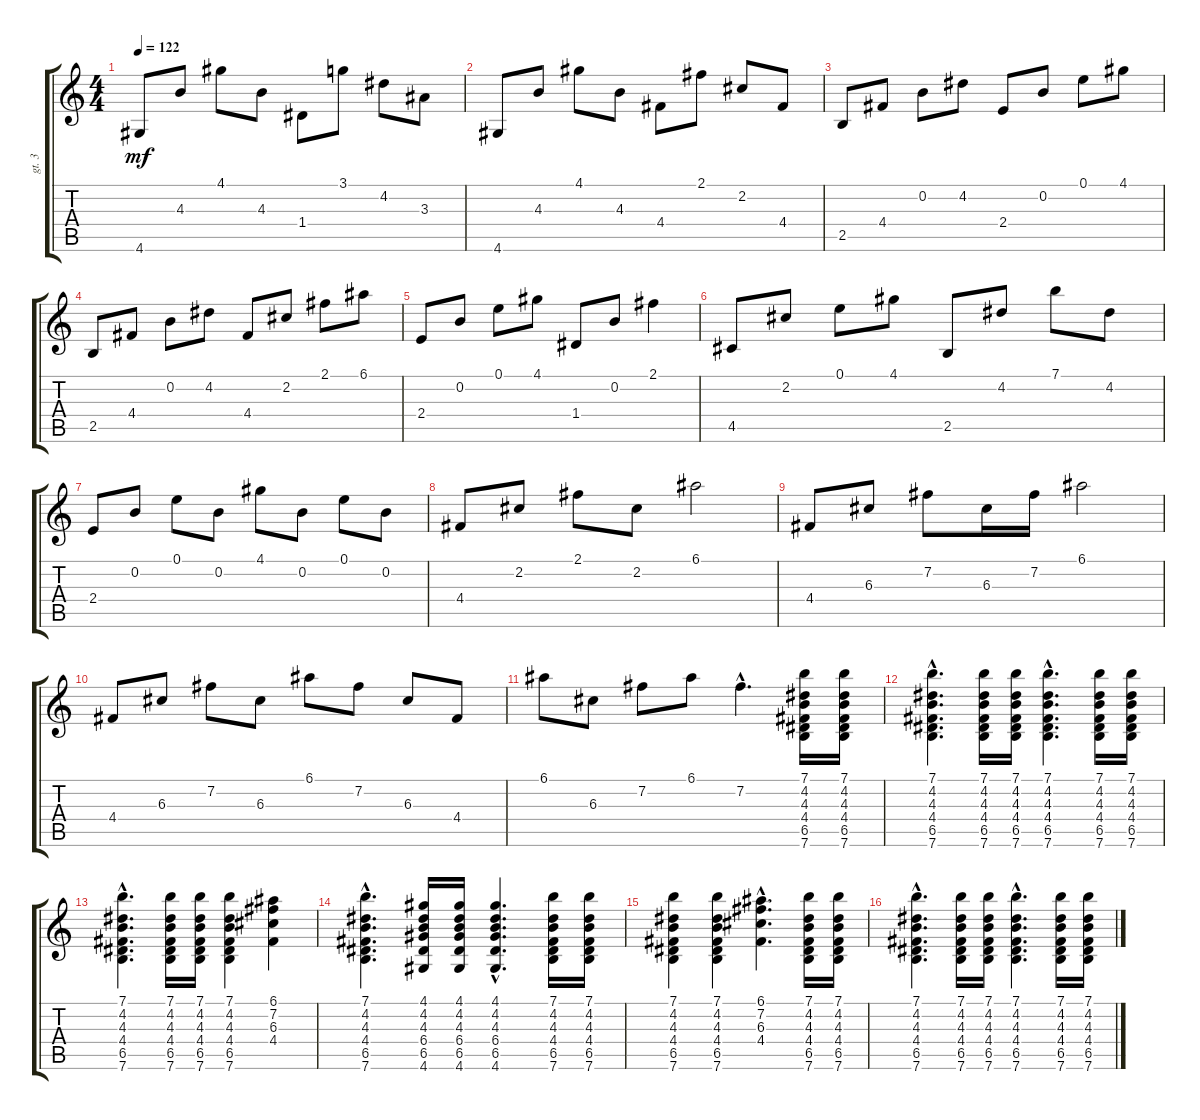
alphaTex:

\track ("gt. 3" "gt. 3") {instrument acousticguitarsteel}
\staff {score tabs}
\tuning (E4 B3 G3 D3 A2 E2) {hide}
\ts (4 4)
\tempo 122
\clef g2
\ks c
4.6.8{dy mf} 4.3.8 4.1.8 4.3.8 1.4.8 3.1.8 4.2.8 3.3.8 |
4.6.8 4.3.8 4.1.8 4.3.8 4.4.8 2.1.8 2.2.8 4.4.8 |
2.5.8 4.4.8 0.2.8 4.2.8 2.4.8 0.2.8 0.1.8 4.1.8 |
2.5.8 4.4.8 0.2.8 4.2.8 4.4.8 2.2.8 2.1.8 6.1.8 |
2.4.8 0.2.8 0.1.8 4.1.8 1.4.8 0.2.8 2.1.4 |
4.5.8 2.2.8 0.1.8 4.1.8 2.5.8 4.2.8 7.1.8 4.2.8 |
2.4.8 0.2.8 0.1.8 0.2.8 4.1.8 0.2.8 0.1.8 0.2.8 |
4.4.8 2.2.8 2.1.8 2.2.8 6.1.2 |
4.4.8 6.3.8 7.2.8 6.3.16 7.2.16 6.1.2 |
4.4.8 6.3.8 7.2.8 6.3.8 6.1.8 7.2.8 6.3.8 4.4.8 |
6.1.8 6.3.8 7.2.8 6.1.8 7.2{hac}.4{d} (7.1 4.2 4.3 4.4 6.5 7.6).16 (7.1 4.2 4.3 4.4 6.5 7.6).16 |
(7.1{hac} 4.2{hac} 4.3{hac} 4.4{hac} 6.5{hac} 7.6{hac}).4{d} (7.1 4.2 4.3 4.4 6.5 7.6).16 (7.1 4.2 4.3 4.4 6.5 7.6).16 (7.1{hac} 4.2{hac} 4.3{hac} 4.4{hac} 6.5{hac} 7.6{hac}).4{d} (7.1 4.2 4.3 4.4 6.5 7.6).16 (7.1 4.2 4.3 4.4 6.5 7.6).16 |
(7.1{hac} 4.2{hac} 4.3{hac} 4.4{hac} 6.5{hac} 7.6{hac}).4{d} (7.1 4.2 4.3 4.4 6.5 7.6).16 (7.1 4.2 4.3 4.4 6.5 7.6).16 (7.1 4.2 4.3 4.4 6.5 7.6).4 (6.1 7.2 6.3 4.4).4 |
(7.1{hac} 4.2{hac} 4.3{hac} 4.4{hac} 6.5{hac} 7.6{hac}).4{d} (4.1 4.2 4.3 6.4 6.5 4.6).16 (4.1 4.2 4.3 6.4 6.5 4.6).16 (4.1{hac} 4.2{hac} 4.3{hac} 6.4{hac} 6.5{hac} 4.6{hac}).4{d} (7.1 4.2 4.3 4.4 6.5 7.6).16 (7.1 4.2 4.3 4.4 6.5 7.6).16 |
(7.1 4.2 4.3 4.4 6.5 7.6).4 (7.1 4.2 4.3 4.4 6.5 7.6).4 (6.1{hac} 7.2{hac} 6.3{hac} 4.4{hac}).4{d} (7.1 4.2 4.3 4.4 6.5 7.6).16 (7.1 4.2 4.3 4.4 6.5 7.6).16 |
(7.1{hac} 4.2{hac} 4.3{hac} 4.4{hac} 6.5{hac} 7.6{hac}).4{d} (7.1 4.2 4.3 4.4 6.5 7.6).16 (7.1 4.2 4.3 4.4 6.5 7.6).16 (7.1{hac} 4.2{hac} 4.3{hac} 4.4{hac} 6.5{hac} 7.6{hac}).4{d} (7.1 4.2 4.3 4.4 6.5 7.6).16 (7.1 4.2 4.3 4.4 6.5 7.6).16
